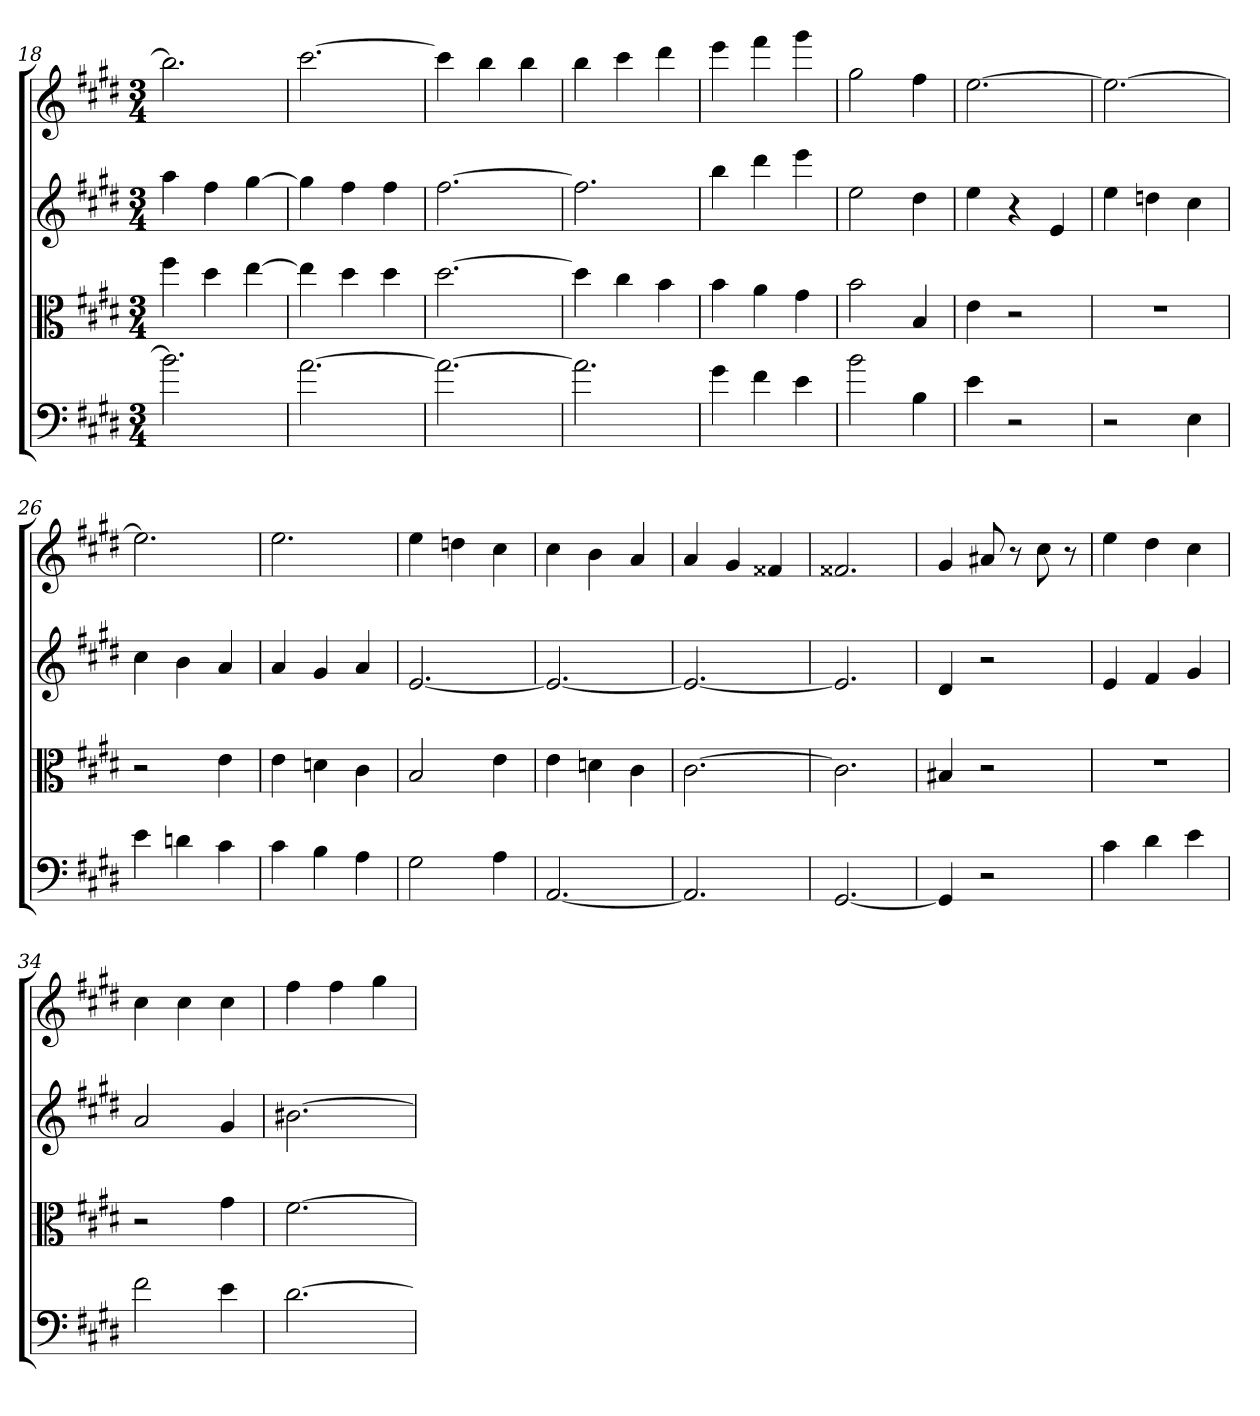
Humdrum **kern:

**kern	**kern	**kern	**kern
*part4	*part3	*part2	*part1
*staff4	*staff3	*staff2	*staff1
*clefF4	*clefC3	*clefG2	*clefG2
*k[f#c#g#d#]	*k[f#c#g#d#]	*k[f#c#g#d#]	*k[f#c#g#d#]
*c#:	*c#:	*c#:	*c#:
*M3/4	*M3/4	*M3/4	*M3/4
=18	=18	=18	=18
2.b]	4ff#	4aa	2.bb]
.	4dd#	4ff#	.
.	[4ee	[4gg#	.
=19	=19	=19	=19
[2.a	4ee]	4gg#]	[2.ccc#
.	4dd#	4ff#	.
.	4dd#	4ff#	.
=20	=20	=20	=20
2.a_	[2.dd#	[2.ff#	4ccc#]
.	.	.	4bb
.	.	.	4bb
=21	=21	=21	=21
2.a]	4dd#]	2.ff#]	4bb
.	4cc#	.	4ccc#
.	4b	.	4ddd#
=22	=22	=22	=22
4g#	4b	4bb	4eee
4f#	4a	4ddd#	4fff#
4e	4g#	4eee	4ggg#
=23	=23	=23	=23
2b	2b	2ee	2gg#
4B	4B	4dd#	4ff#
=24	=24	=24	=24
4e	4e	4ee	[2.ee
2r	2r	4r	.
.	.	4e	.
=25	=25	=25	=25
2r	2.r	4ee	2.ee_
.	.	4ddn	.
4E	.	4cc#	.
=26	=26	=26	=26
4e	2r	4cc#	2.ee]
4dn	.	4b	.
4c#	4e	4a	.
=27	=27	=27	=27
4c#	4e	4a	2.ee
4B	4dn	4g#	.
4A	4c#	4a	.
=28	=28	=28	=28
2G#	2B	[2.e	4ee
.	.	.	4ddn
4A	4e	.	4cc#
=29	=29	=29	=29
[2.AA	4e	2.e_	4cc#
.	4dn	.	4b
.	4c#	.	4a
=30	=30	=30	=30
2.AA]	[2.c#	2.e_	4a
.	.	.	4g#
.	.	.	4f##X
=31	=31	=31	=31
[2.GG#	2.c#]	2.e]	2.f##X
=32	=32	=32	=32
4GG#]	4B#X	4d#	4g#
2r	2r	2r	8a#X
.	.	.	8r
.	.	.	8cc#
.	.	.	8r
=33	=33	=33	=33
4c#	2.r	4e	4ee
4d#	.	4f#	4dd#
4e	.	4g#	4cc#
=34	=34	=34	=34
2f#	2r	2a	4cc#
.	.	.	4cc#
4e	4g#	4g#	4cc#
=35	=35	=35	=35
[2.d#	[2.f#	[2.b#X	4ff#
.	.	.	4ff#
.	.	.	4gg#
=	=	=	=
*-	*-	*-	*-
